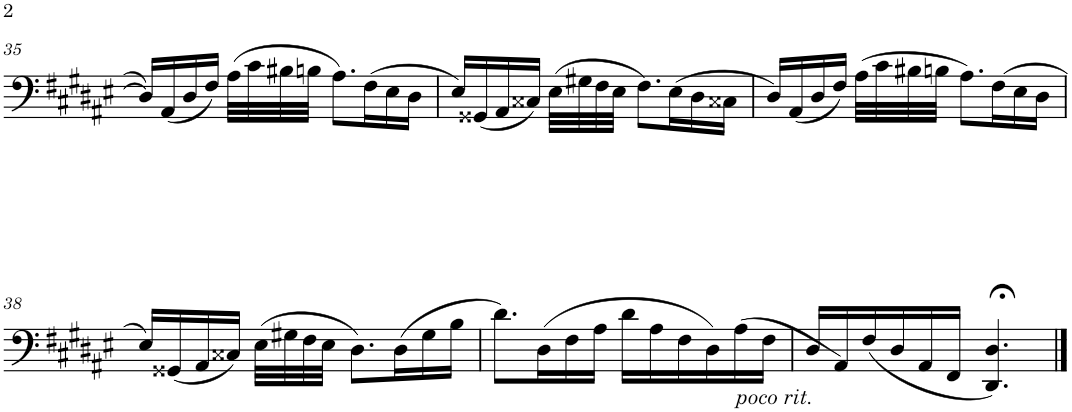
**kern
*part1
*staff1
*I"Trombone
*I'Tbn.
!!LO:PB:g=z
*clefF4
*k[f#c#g#d#a#e#]
*M6/8
=35
16D#/LL]
(16AA#/
16D#/
16F#/JJ)
(32A#\LLL
32c#\
32B#X\
32Bn\JJJ
8.A#\L)
(16F#\L
16E#\
16D#\JJ
=36
16E#/LL)
(16GG##X/
16AA#/
16C##X/JJ)
(32E#\LLL
32G#X\
32F#\
32E#\JJJ
8.F#\L)
(16E#\L
16D#\
16C##X\JJ
=37
16D#/LL)
(16AA#/
16D#/
16F#/JJ)
(32A#\LLL
32c#\
32B#X\
32Bn\JJJ
8.A#\L)
(16F#\L
16E#\
16D#\JJ
!!LO:LB:g=z
=38
16E#/LL)
(16GG##X/
16AA#/
16C##X/JJ)
(32E#\LLL
32G#X\
32F#\
32E#\JJJ
8.D#\L)
(16D#\L
16G#\
16B\JJ
=39
8.d#\L)
(16D#\L
16F#\
16A#\JJ
16d#\LL
16A#\
16F#\
16D#\)
!LO:TX:b:i:t=poco rit.
(16A#\
16F#\JJ
=40
16D#/LL
16AA#/)
(16F#/
16D#/
16AA#/
16FF#/JJ
4.DD#/;< 4.D#/;<)
==
*-
